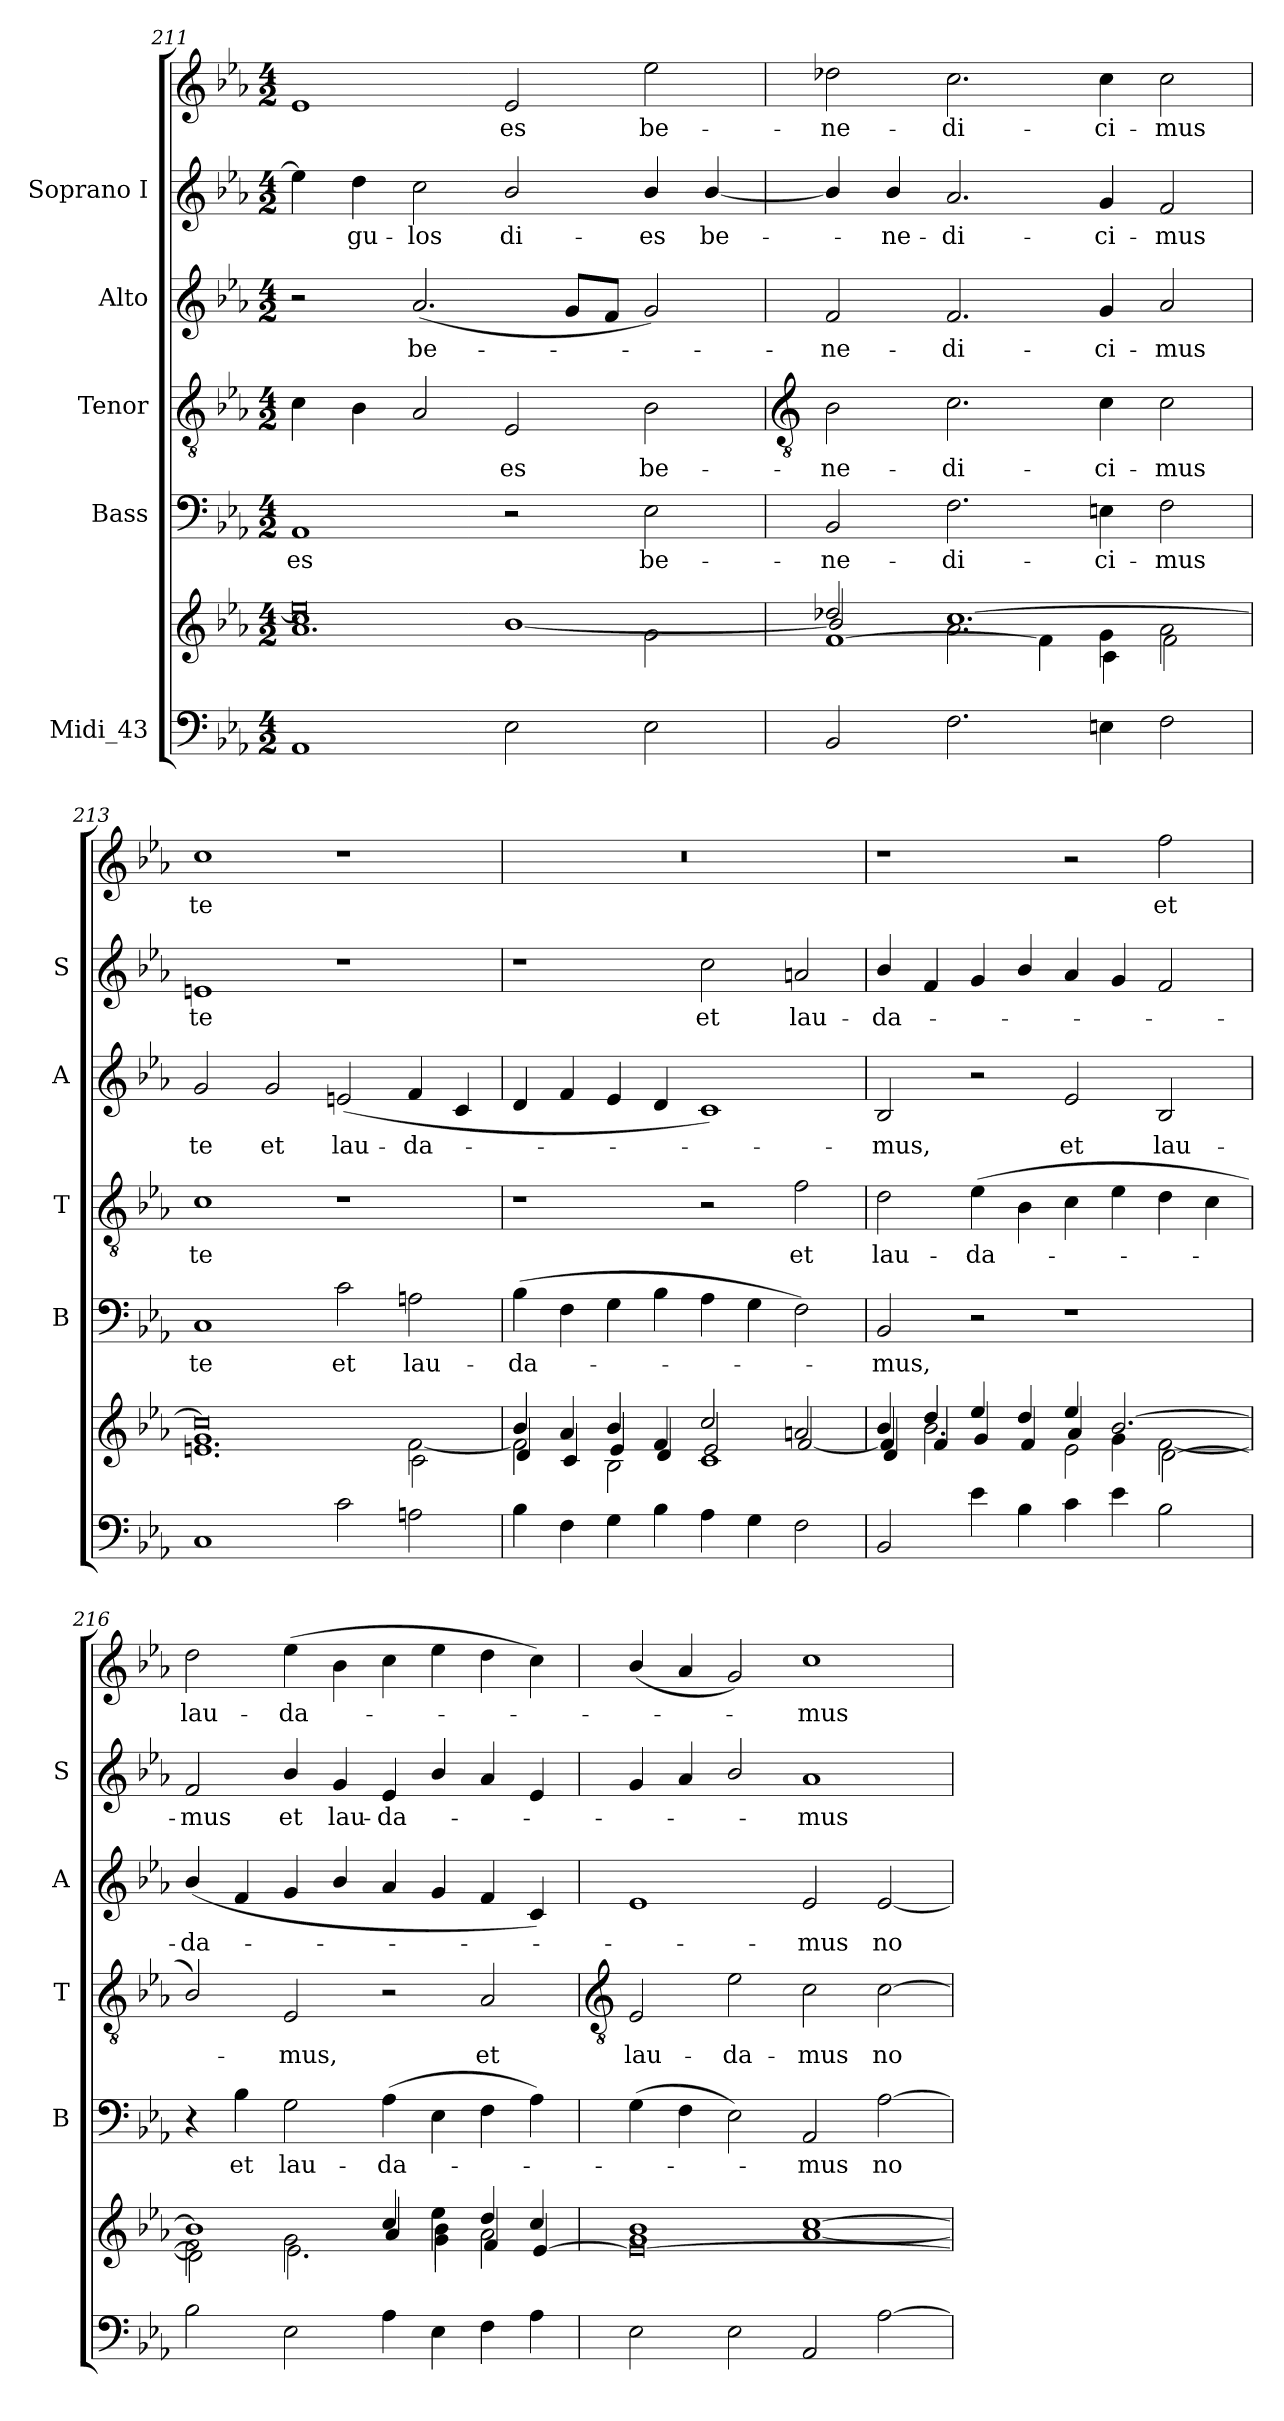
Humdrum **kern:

**kern	**kern	**kern	**text	**kern	**text	**kern	**text	**kern	**text	**kern	**text
*part5	*part5	*part4	*part4	*part3	*part3	*part2	*part2	*part1	*part1	*part1	*part1
*staff7	*staff6	*staff5	*staff5	*staff4	*staff4	*staff3	*staff3	*staff2	*staff2	*staff1	*staff1
*I"Midi_43	*	*I"Bass	*	*I"Tenor	*	*I"Alto	*	*I"Soprano I	*	*	*
*	*	*I'B	*	*I'T	*	*I'A	*	*I'S	*	*	*
*clefF4	*clefG2	*clefF4	*	*clefGv2	*	*clefG2	*	*clefG2	*	*clefG2	*
*k[b-e-a-]	*k[b-e-a-]	*k[b-e-a-]	*	*k[b-e-a-]	*	*k[b-e-a-]	*	*k[b-e-a-]	*	*k[b-e-a-]	*
*E-:	*E-:	*E-:	*	*E-:	*	*E-:	*	*E-:	*	*E-:	*
*M4/2	*M4/2	*M4/2	*	*M4/2	*	*M4/2	*	*M4/2	*	*M4/2	*
=211	=211	=211	=211	=211	=211	=211	=211	=211	=211	=211	=211
*	*^	*	*	*	*	*	*	*	*	*	*
*	*	*^	*	*	*	*	*	*	*	*	*	*
!	!	!	!	!	!LO:LY:b	!	!	!	!	!	!	!	!
1AA-	0ee-/]	1cc\	1.a-\	1AA-	es	4c	.	2r	.	4ee-]	.	1e-	.
!	!	!	!	!	!	!	!	!	!	!	!LO:LY:b	!	!
.	.	.	.	.	.	4B-	.	.	.	4dd	-gu-	.	.
!	!	!	!	!	!	!	!	!	!LO:LY:b	!	!LO:LY:b	!	!
.	.	.	.	.	.	2A-/	.	(<2.a-/	be-	2cc	-los	.	.
!	!	!	!	!	!	!	!LO:LY:b	!	!	!	!LO:LY:b	!	!LO:LY:b
2E-	.	[1b-\	.	2r	.	2E-	es	.	.	2b-/	di-	2e-	es
.	.	.	.	.	.	.	.	8gL	.	.	.	.	.
.	.	.	.	.	.	.	.	8fJ	.	.	.	.	.
!	!	!	!	!	!LO:LY:b	!	!LO:LY:b	!	!	!	!LO:LY:b	!	!LO:LY:b
2E-	.	.	2g\	2E-	be-	2B-	be-	2g)	.	4b-/	-es	2ee-	be-
!	!	!	!	!	!	!	!	!	!	!	!LO:LY:b	!	!
.	.	.	.	.	.	.	.	.	.	[4b-/	be-	.	.
!!LO:LB:g=z
=212	=212	=212	=212	=212	=212	=212	=212	=212	=212	=212	=212	=212	=212
*	*	*	*	*	*	*clefGv2	*	*	*	*	*	*	*
!	!	!	!	!	!LO:LY:b	!	!LO:LY:b	!	!LO:LY:b	!	!	!	!LO:LY:b
2BB-	2dd-X/	2b-/]	[1f\	2BB-	-ne-	2B-	-ne-	2f	ne-	4b-/]	.	2dd-X	ne-
!	!	!	!	!	!	!	!	!	!	!	!LO:LY:b	!	!
.	.	.	.	.	.	.	.	.	.	4b-/	ne-	.	.
!	!	!	!	!	!LO:LY:b	!	!LO:LY:b	!	!LO:LY:b	!	!LO:LY:b	!	!LO:LY:b
2.F	[1.cc/	2.a-\	.	2.F	-di-	2.c	-di-	2.f	-di-	2.a-/	-di-	2.cc	-di-
.	.	.	4f\]	.	.	.	.	.	.	.	.	.	.
!	!	!	!	!	!LO:LY:b	!	!LO:LY:b	!	!LO:LY:b	!	!LO:LY:b	!	!LO:LY:b
4En	.	4g\	4c\	4En	-ci-	4c	-ci-	4g	-ci-	4g	-ci-	4cc	-ci-
!	!	!	!	!	!LO:LY:b	!	!LO:LY:b	!	!LO:LY:b	!	!LO:LY:b	!	!LO:LY:b
2F	.	2a-\	2f\	2F	-mus	2c	-mus	2a-/	-mus	2f	-mus	2cc	-mus
=213	=213	=213	=213	=213	=213	=213	=213	=213	=213	=213	=213	=213	=213
!	!	!	!	!	!LO:LY:b	!	!LO:LY:b	!	!LO:LY:b	!	!LO:LY:b	!	!LO:LY:b
1C	0cc/]	1.g\	1.en\	1C	te	1c	te	2g	te	1en	te	1cc	te
!	!	!	!	!	!	!	!	!	!LO:LY:b	!	!	!	!
.	.	.	.	.	.	.	.	2g	et	.	.	.	.
!	!	!	!	!	!LO:LY:b	!	!	!	!LO:LY:b	!	!	!	!
2c	.	.	.	2c	et	1r	.	(<2en	lau-	1r	.	1r	.
!	!	!	!	!	!LO:LY:b	!	!	!	!LO:LY:b	!	!	!	!
2An	.	[2f\	2c\	2An	lau-	.	.	4f	-da-	.	.	.	.
.	.	.	.	.	.	.	.	4c	.	.	.	.	.
=214	=214	=214	=214	=214	=214	=214	=214	=214	=214	=214	=214	=214	=214
!	!	!	!	!	!LO:LY:b	!	!	!	!	!	!	!	!
4B-	4b-/	2f\]	4d/	(>4B-	-da-	1r	.	4d	.	1r	.	0r	.
4F	4a-/	.	4c/	4F	.	.	.	4f	.	.	.	.	.
4G	4b-/	4e-/	2B-\	4G	.	.	.	4e-	.	.	.	.	.
4B-	4f/	4d/	.	4B-	.	.	.	4d	.	.	.	.	.
!	!	!	!	!	!	!	!	!	!	!	!LO:LY:b	!	!
4A-	2cc/	2e-/	1c\	4A-	.	2r	.	1c)	.	2cc	et	.	.
4G	.	.	.	4G	.	.	.	.	.	.	.	.	.
!	!	!	!	!	!	!	!LO:LY:b	!	!	!	!LO:LY:b	!	!
2F	2an/	[2f/	.	2F)	.	2f	et	.	.	2an	lau-	.	.
=215	=215	=215	=215	=215	=215	=215	=215	=215	=215	=215	=215	=215	=215
!	!	!	!	!	!LO:LY:b	!	!LO:LY:b	!	!LO:LY:b	!	!LO:LY:b	!	!
2BB-	4b-/	4f/]	4d/	2BB-	mus,	2d	lau-	2B-	mus,	4b-/	da-	1r	.
.	4dd/	2.b-\	4f/	.	.	.	.	.	.	4f	.	.	.
!	!	!	!	!	!	!	!LO:LY:b	!	!	!	!	!	!
4e-	4ee-/	.	4g/	2r	.	(>4e-	-da-	2r	.	4g	.	.	.
4B-	4dd/	.	4f/	.	.	4B-	.	.	.	4b-/	.	.	.
!	!	!	!	!	!	!	!	!	!LO:LY:b	!	!	!	!
4c	4ee-/	4a-/	2e-\	1r	.	4c	.	2e-	et	4a-/	.	2r	.
4e-	[2.b-/	4g\	.	.	.	4e-	.	.	.	4g	.	.	.
!	!	!	!	!	!	!	!	!	!LO:LY:b	!	!	!	!LO:LY:b
2B-	.	[2f\	[2d\	.	.	4d	.	2B-	lau-	2f	.	2ff	-et
.	.	.	.	.	.	4c	.	.	.	.	.	.	.
=216	=216	=216	=216	=216	=216	=216	=216	=216	=216	=216	=216	=216	=216
!	!	!	!	!	!	!	!	!	!LO:LY:b	!	!LO:LY:b	!	!LO:LY:b
2B-	1b-/]	2f\]	2d\]	4r	.	2B-/)	.	(<4b-/	-da-	2f	mus	2dd	lau-
!	!	!	!	!	!LO:LY:b	!	!	!	!	!	!	!	!
.	.	.	.	4B-	et	.	.	4f	.	.	.	.	.
!	!	!	!	!	!LO:LY:b	!	!LO:LY:b	!	!	!	!LO:LY:b	!	!LO:LY:b
2E-	.	2g\	2.e-\	2G	lau-	2E-	mus,	4g	.	4b-/	et	(>4ee-	-da-
!	!	!	!	!	!	!	!	!	!	!	!LO:LY:b	!	!
.	.	.	.	.	.	.	.	4b-/	.	4g	lau-	4b-	.
!	!	!	!	!	!LO:LY:b	!	!	!	!	!	!LO:LY:b	!	!
4A-	4cc/	4a-/	.	(>4A-	-da-	2r	.	4a-/	.	4e-	-da-	4cc	.
4E-	4ee-\	4b-\	4g\	4E-	.	.	.	4g	.	4b-/	.	4ee-	.
!	!	!	!	!	!	!	!LO:LY:b	!	!	!	!	!	!
4F	4dd/	2a-\	4f/	4F	.	2A-/	et	4f	.	4a-/	.	4dd	.
4A-	4cc/	.	[4e-/	4A-)	.	.	.	4c)	.	4e-	.	4cc)	.
!!LO:LB:g=z
=217	=217	=217	=217	=217	=217	=217	=217	=217	=217	=217	=217	=217	=217
*	*	*	*	*	*	*clefGv2	*	*	*	*	*	*	*
!	!	!	!	!	!	!	!LO:LY:b	!	!	!	!	!	!
2E-	1b-/	1g\	0e-\_	(>4G	.	2E-	lau-	1e-	.	4g	.	(<4b-/	.
.	.	.	.	4F	.	.	.	.	.	4a-/	.	4a-	.
!	!	!	!	!	!	!	!LO:LY:b	!	!	!	!	!	!
2E-	.	.	.	2E-)	.	2e-	-da-	.	.	2b-/	.	2g)	.
!	!	!	!	!	!LO:LY:b	!	!LO:LY:b	!	!LO:LY:b	!	!LO:LY:b	!	!LO:LY:b
2AA-	[1cc/	[1a-\	.	2AA-	mus	2c	-mus	2e-	mus	1a-	mus	1cc	mus
!	!	!	!	!	!LO:LY:b	!	!LO:LY:b	!	!LO:LY:b	!	!	!	!
[2A-	.	.	.	[2A-	no-	[2c	no-	[2e-	no-	.	.	.	.
*	*v	*v	*v	*	*	*	*	*	*	*	*	*	*
=	=	=	=	=	=	=	=	=	=	=	=
*-	*-	*-	*-	*-	*-	*-	*-	*-	*-	*-	*-
